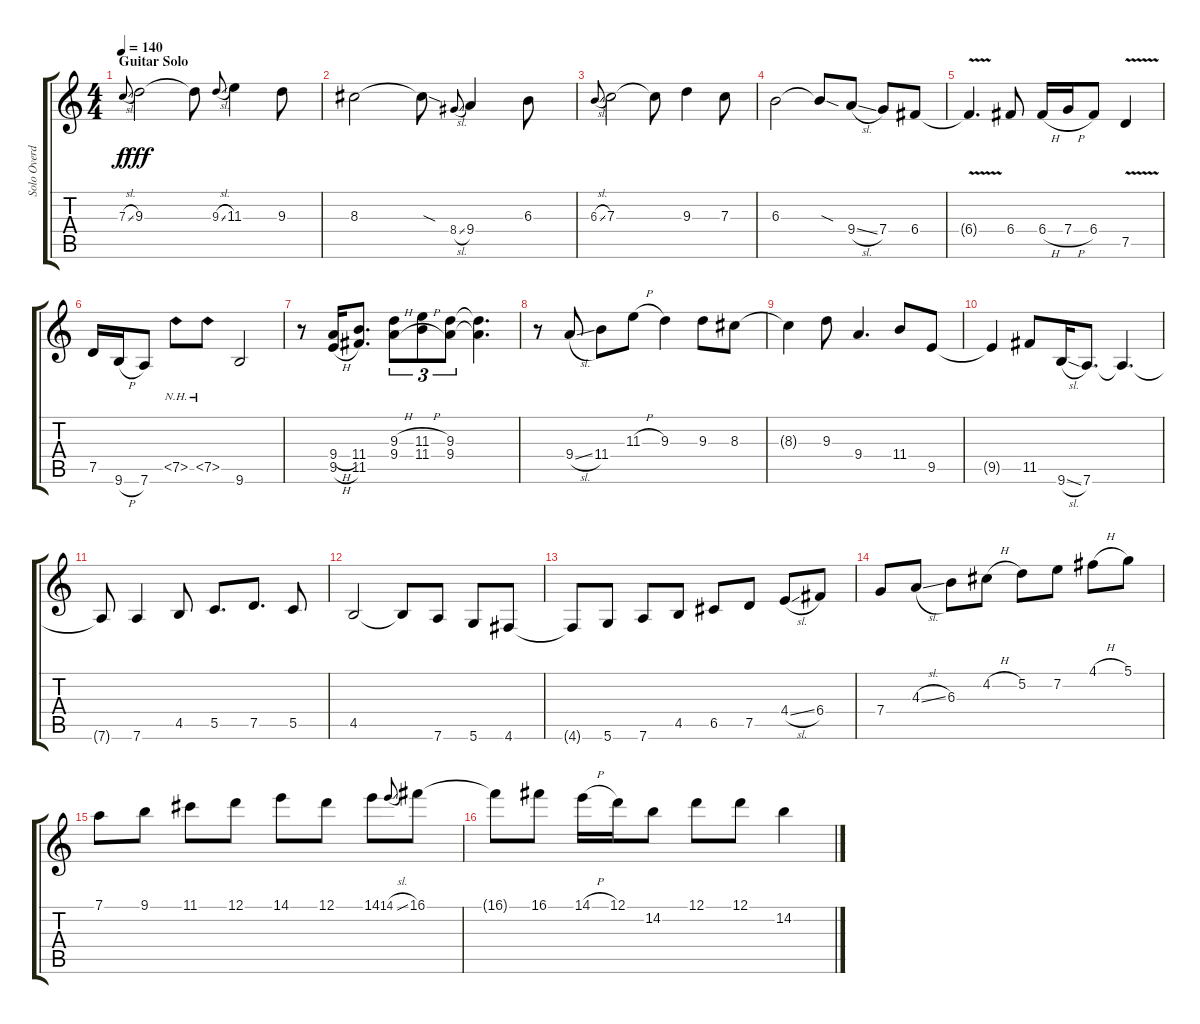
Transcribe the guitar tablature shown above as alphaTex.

\track ("Solo Overdub" "Solo Overd") {instrument overdrivenguitar}
\staff {score tabs}
\tuning (D4 A3 F3 C3 G2 D2) {hide}
\ts (4 4)
\section ("" "Guitar Solo")
\tempo 140
\clef g2
\ks c
7.3{sl}.8{gr onbeat dy f} 9.3.2{dy fff} 9.3{t}.8 9.3{sl}.8{gr onbeat} 11.3.4 9.3.8 |
8.3.2 8.3{sod t}.8 8.4{sl}.8{gr onbeat} 9.4.4 6.3.8 |
6.3{sl}.8{gr onbeat} 7.3.2 7.3{t}.8 9.3.4 7.3.8 |
6.3.2 6.3{sod t}.8 9.4{sl}.8 7.4.8 6.4.8 |
6.4{v t}.4{d} 6.4.8 6.4{h}.16 7.4{h}.16 6.4.8 7.5{v}.4 |
7.5.16 9.6{h}.16 7.6.8 7.5{nh}.8 7.5{nh}.8 9.6.2 |
r.8 (9.4{h} 9.5{h}).16 (11.4 11.5).8{d} (9.3{h} 9.4{h}).8{tu (3 2)} (11.3{h} 11.4{h}).8{tu (3 2)} (9.3 9.4).8{tu (3 2)} (9.3{t} 9.4{t}).4{d} |
r.8 9.4{sl}.8 11.4.8 11.3{h}.8 9.3.4 9.3.8 8.3.8 |
8.3{t}.4 9.3.8 9.4.4{d} 11.4.8 9.5.8 |
9.5{t}.4 11.5.8 9.6{sl}.16 7.6.8{d} 7.6{t}.4{d} |
7.6{t}.8 7.6.4 4.5.8 5.5.8{d} 7.5.8{d} 5.5.8 |
4.5.2 4.5{t}.8 7.6.8 5.6.8 4.6.8 |
4.6{t}.8 5.6.8 7.6.8 4.5.8 6.5.8 7.5.8 4.4{sl}.8 6.4.8 |
7.4.8 4.3{sl}.8 6.3.8 4.2{h}.8 5.2.8 7.2.8 4.1{h}.8 5.1.8 |
7.1.8 9.1.8 11.1.8 12.1.8 14.1.8 12.1.8 14.1.8 14.1{sl}.8{gr onbeat} 16.1.8 |
16.1{t}.8 16.1.8 14.1{h}.16 12.1.16 14.2.8 12.1.8 12.1.8 14.2.4
